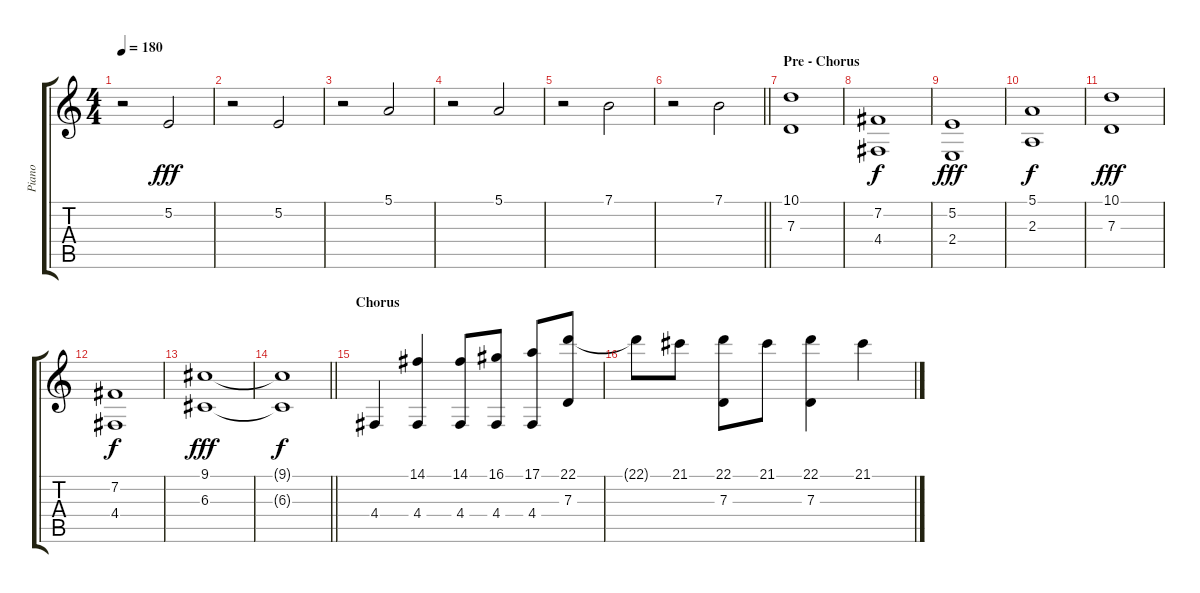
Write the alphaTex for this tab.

\track ("Piano" "Piano") {instrument brightacousticpiano}
\staff {score tabs}
\tuning (E4 B3 G3 D3 A2 E2) {hide}
\ts (4 4)
\tempo 180
\clef g2
\ks c
r.2{dy fff} 5.2.2 |
r.2 5.2.2 |
r.2 5.1.2 |
r.2 5.1.2 |
r.2 7.1.2 |
\barLineRight lightlight
r.2 7.1.2 |
\section ("" "Pre - Chorus")
(10.1 7.3).1 |
(7.2 4.4).1{dy f} |
(5.2 2.4).1{dy fff} |
(5.1 2.3).1{dy f} |
(10.1 7.3).1{dy fff} |
(7.2 4.4).1{dy f} |
(9.1 6.3).1{dy fff} |
\barLineRight lightlight
(9.1{t} 6.3{t}).1{dy f} |
\section ("" "Chorus")
4.4.4 (14.1 4.4).4 (14.1 4.4).8 (16.1 4.4).8 (17.1 4.4).8 (22.1 7.3).8 |
22.1{t}.8 21.1.8 (22.1 7.3).8 21.1.8 (22.1 7.3).4 21.1.4
